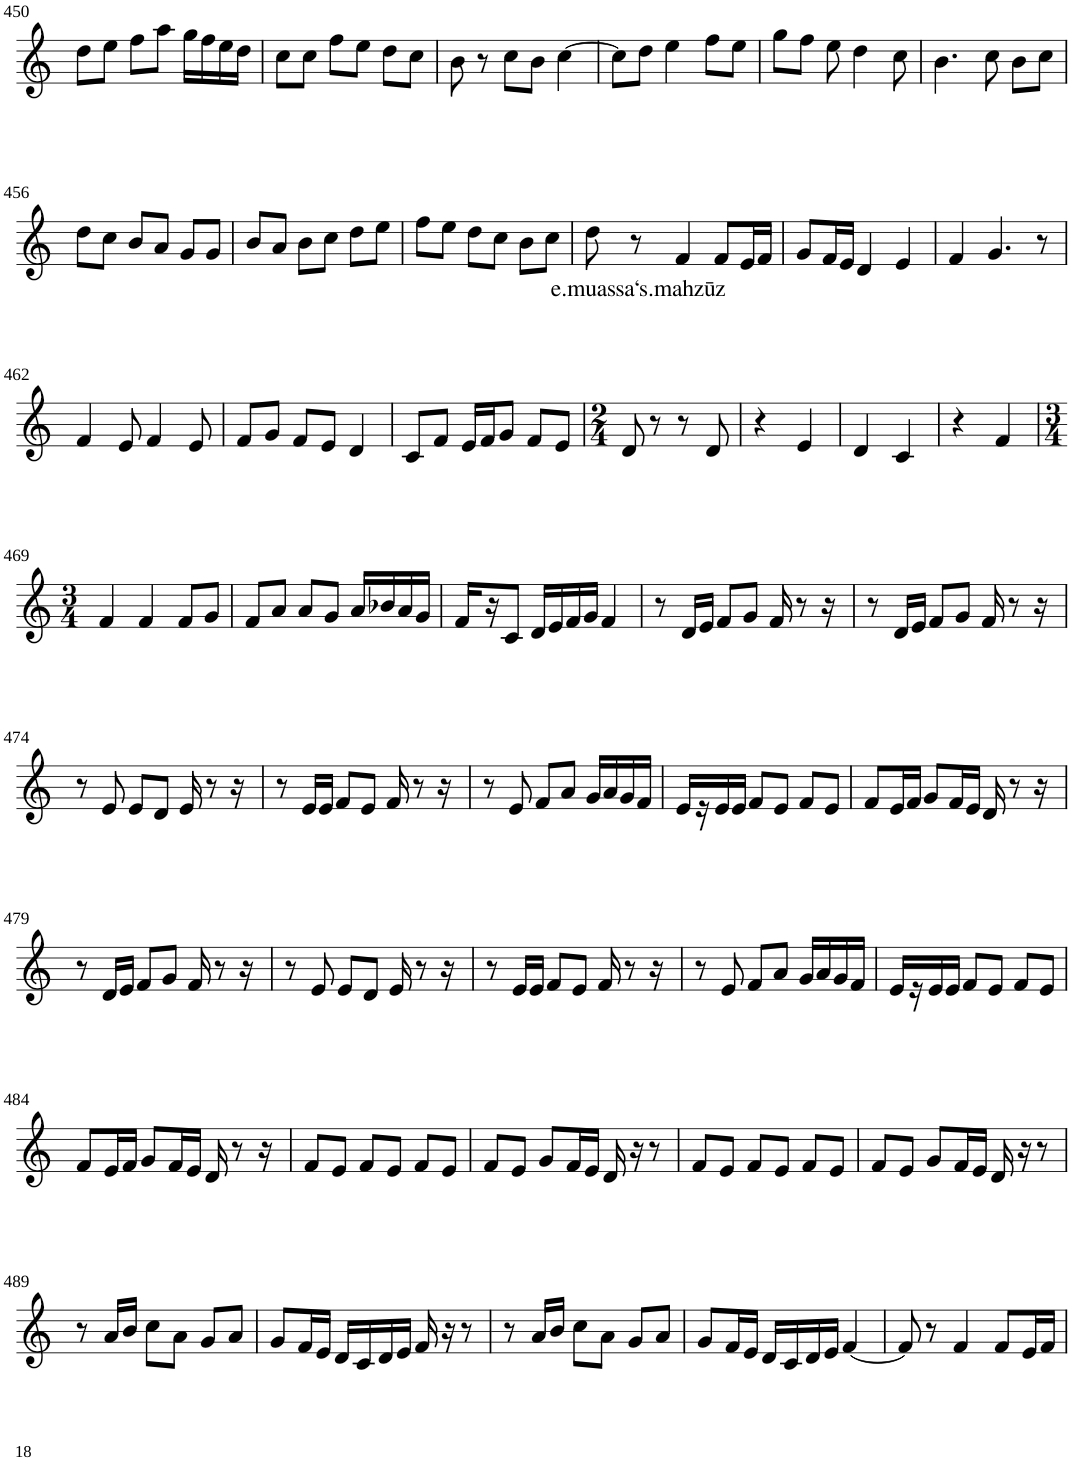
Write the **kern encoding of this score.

**kern	**text
*part1	*part1
*staff1	*staff1
*I"Violin	*
!!LO:PB:g=z
*clefG2	*
*k[]	*
*M3/4	*
=450	=450
8dd\L	.
8ee\J	.
8ff\L	.
8aa\J	.
16gg\LL	.
16ff\	.
16ee\	.
16dd\JJ	.
=451	=451
8cc\L	.
8cc\J	.
8ff\L	.
8ee\J	.
8dd\L	.
8cc\J	.
=452	=452
8b\	.
8r	.
8cc\L	.
8b\J	.
[4cc\	.
=453	=453
8cc\L]	.
8dd\J	.
4ee\	.
8ff\L	.
8ee\J	.
=454	=454
8gg\L	.
8ff\J	.
8ee\	.
4dd\	.
8cc\	.
=455	=455
4.b\	.
8cc\	.
8b\L	.
8cc\J	.
!!LO:LB:g=z
=456	=456
8dd\L	.
8cc\J	.
8b/L	.
8a/J	.
8g/L	.
8g/J	.
=457	=457
8b/L	.
8a/J	.
8b\L	.
8cc\J	.
8dd\L	.
8ee\J	.
=458	=458
8ff\L	.
8ee\J	.
8dd\L	.
8cc\J	.
8b\L	.
8cc\J	.
=459	=459
!	!LO:LY:b
8dd\	e.muassa‘
8r	.
!	!LO:LY:b
4f/	s.mahzūz
8f/L	.
16e/L	.
16f/JJ	.
=460	=460
8g/L	.
16f/L	.
16e/JJ	.
4d/	.
4e/	.
=461	=461
4f/	.
4.g/	.
8r	.
!!LO:LB:g=z
=462	=462
4f/	.
8e/	.
4f/	.
8e/	.
=463	=463
8f/L	.
8g/J	.
8f/L	.
8e/J	.
4d/	.
=464	=464
8c/L	.
8f/J	.
16e/LL	.
16f/J	.
8g/J	.
8f/L	.
8e/J	.
=465	=465
*M2/4	*
8d/	.
8r	.
8r	.
8d/	.
=466	=466
4r	.
4e/	.
=467	=467
4d/	.
4c/	.
=468	=468
4r	.
4f/	.
!!LO:LB:g=z
=469	=469
*M3/4	*
4f/	.
4f/	.
8f/L	.
8g/J	.
=470	=470
8f/L	.
8a/J	.
8a/L	.
8g/J	.
16a/LL	.
16b-X/	.
16a/	.
16g/JJ	.
=471	=471
16f/LL	.
16r	.
8c/J	.
16d/LL	.
16e/	.
16f/	.
16g/JJ	.
4f/	.
=472	=472
8r	.
16d/LL	.
16e/JJ	.
8f/L	.
8g/J	.
16f/	.
8r	.
16r	.
=473	=473
8r	.
16d/LL	.
16e/JJ	.
8f/L	.
8g/J	.
16f/	.
8r	.
16r	.
!!LO:LB:g=z
=474	=474
8r	.
8e/	.
8e/L	.
8d/J	.
16e/	.
8r	.
16r	.
=475	=475
8r	.
16e/LL	.
16e/JJ	.
8f/L	.
8e/J	.
16f/	.
8r	.
16r	.
=476	=476
8r	.
8e/	.
8f/L	.
8a/J	.
16g/LL	.
16a/	.
16g/	.
16f/JJ	.
=477	=477
16e/LL	.
16r	.
16e/	.
16e/JJ	.
8f/L	.
8e/J	.
8f/L	.
8e/J	.
=478	=478
8f/L	.
16e/L	.
16f/JJ	.
8g/L	.
16f/L	.
16e/JJ	.
16d/	.
8r	.
16r	.
!!LO:LB:g=z
=479	=479
8r	.
16d/LL	.
16e/JJ	.
8f/L	.
8g/J	.
16f/	.
8r	.
16r	.
=480	=480
8r	.
8e/	.
8e/L	.
8d/J	.
16e/	.
8r	.
16r	.
=481	=481
8r	.
16e/LL	.
16e/JJ	.
8f/L	.
8e/J	.
16f/	.
8r	.
16r	.
=482	=482
8r	.
8e/	.
8f/L	.
8a/J	.
16g/LL	.
16a/	.
16g/	.
16f/JJ	.
=483	=483
16e/LL	.
16r	.
16e/	.
16e/JJ	.
8f/L	.
8e/J	.
8f/L	.
8e/J	.
!!LO:LB:g=z
=484	=484
8f/L	.
16e/L	.
16f/JJ	.
8g/L	.
16f/L	.
16e/JJ	.
16d/	.
8r	.
16r	.
=485	=485
8f/L	.
8e/J	.
8f/L	.
8e/J	.
8f/L	.
8e/J	.
=486	=486
8f/L	.
8e/J	.
8g/L	.
16f/L	.
16e/JJ	.
16d/	.
16r	.
8r	.
=487	=487
8f/L	.
8e/J	.
8f/L	.
8e/J	.
8f/L	.
8e/J	.
=488	=488
8f/L	.
8e/J	.
8g/L	.
16f/L	.
16e/JJ	.
16d/	.
16r	.
8r	.
!!LO:LB:g=z
=489	=489
8r	.
16a/LL	.
16b/JJ	.
8cc\L	.
8a\J	.
8g/L	.
8a/J	.
=490	=490
8g/L	.
16f/L	.
16e/JJ	.
16d/LL	.
16c/	.
16d/	.
16e/JJ	.
16f/	.
16r	.
8r	.
=491	=491
8r	.
16a/LL	.
16b/JJ	.
8cc\L	.
8a\J	.
8g/L	.
8a/J	.
=492	=492
8g/L	.
16f/L	.
16e/JJ	.
16d/LL	.
16c/	.
16d/	.
16e/JJ	.
[4f/	.
=493	=493
8f/]	.
8r	.
4f/	.
8f/L	.
16e/L	.
16f/JJ	.
=	=
*-	*-
